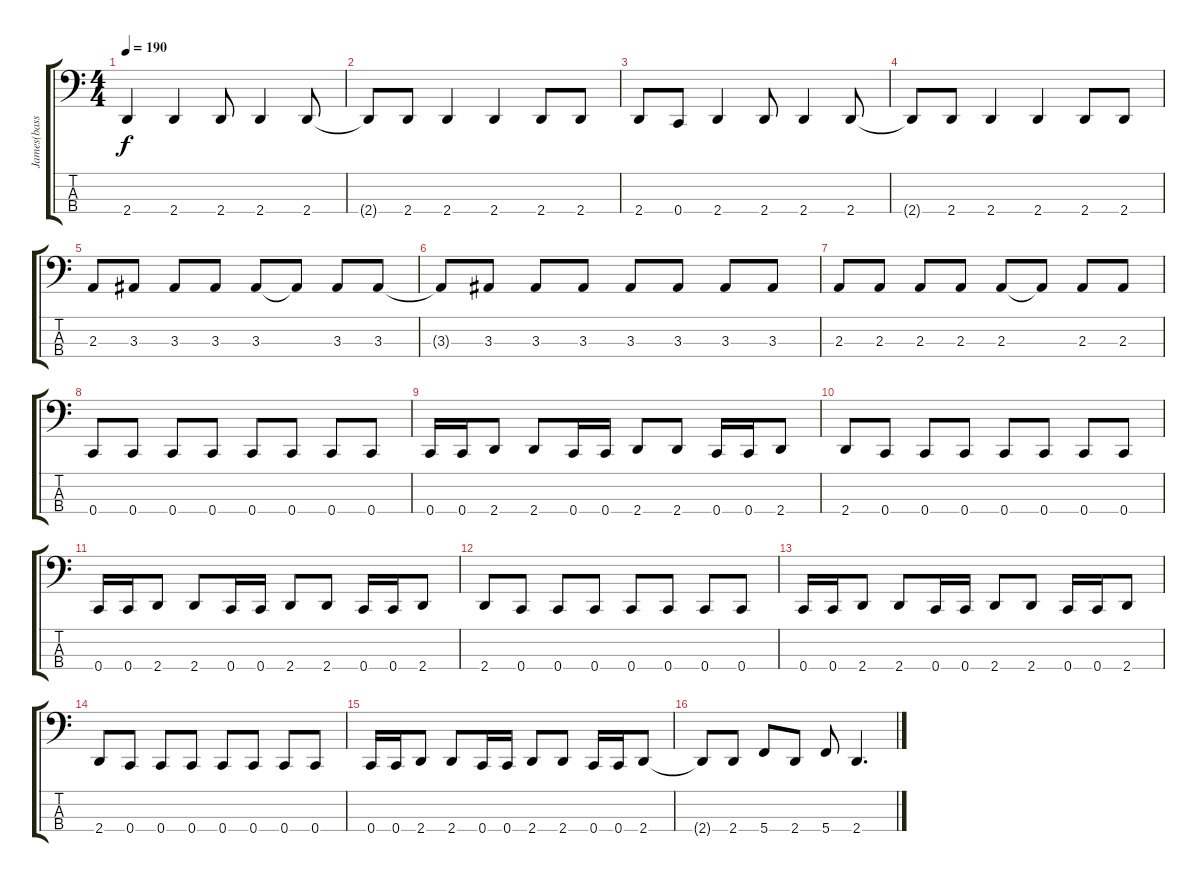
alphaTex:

\track ("James(bass)" "James(bass") {instrument electricbasspick}
\staff {score tabs}
\tuning (F2 C2 G1 C1) {hide}
\ts (4 4)
\tempo 190
\clef f4
\ks c
2.4.4{dy f} 2.4.4 2.4.8 2.4.4 2.4.8 |
2.4{t}.8 2.4.8 2.4.4 2.4.4 2.4.8 2.4.8 |
2.4.8 0.4.8 2.4.4 2.4.8 2.4.4 2.4.8 |
2.4{t}.8 2.4.8 2.4.4 2.4.4 2.4.8 2.4.8 |
2.3.8 3.3.8 3.3.8 3.3.8 3.3.8 3.3{t}.8 3.3.8 3.3.8 |
3.3{t}.8 3.3.8 3.3.8 3.3.8 3.3.8 3.3.8 3.3.8 3.3.8 |
2.3.8 2.3.8 2.3.8 2.3.8 2.3.8 2.3{t}.8 2.3.8 2.3.8 |
0.4.8 0.4.8 0.4.8 0.4.8 0.4.8 0.4.8 0.4.8 0.4.8 |
0.4.16 0.4.16 2.4.8 2.4.8 0.4.16 0.4.16 2.4.8 2.4.8 0.4.16 0.4.16 2.4.8 |
2.4.8 0.4.8 0.4.8 0.4.8 0.4.8 0.4.8 0.4.8 0.4.8 |
0.4.16 0.4.16 2.4.8 2.4.8 0.4.16 0.4.16 2.4.8 2.4.8 0.4.16 0.4.16 2.4.8 |
2.4.8 0.4.8 0.4.8 0.4.8 0.4.8 0.4.8 0.4.8 0.4.8 |
0.4.16 0.4.16 2.4.8 2.4.8 0.4.16 0.4.16 2.4.8 2.4.8 0.4.16 0.4.16 2.4.8 |
2.4.8 0.4.8 0.4.8 0.4.8 0.4.8 0.4.8 0.4.8 0.4.8 |
0.4.16 0.4.16 2.4.8 2.4.8 0.4.16 0.4.16 2.4.8 2.4.8 0.4.16 0.4.16 2.4.8 |
2.4{t}.8 2.4.8 5.4.8 2.4.8 5.4.8 2.4.4{d}
